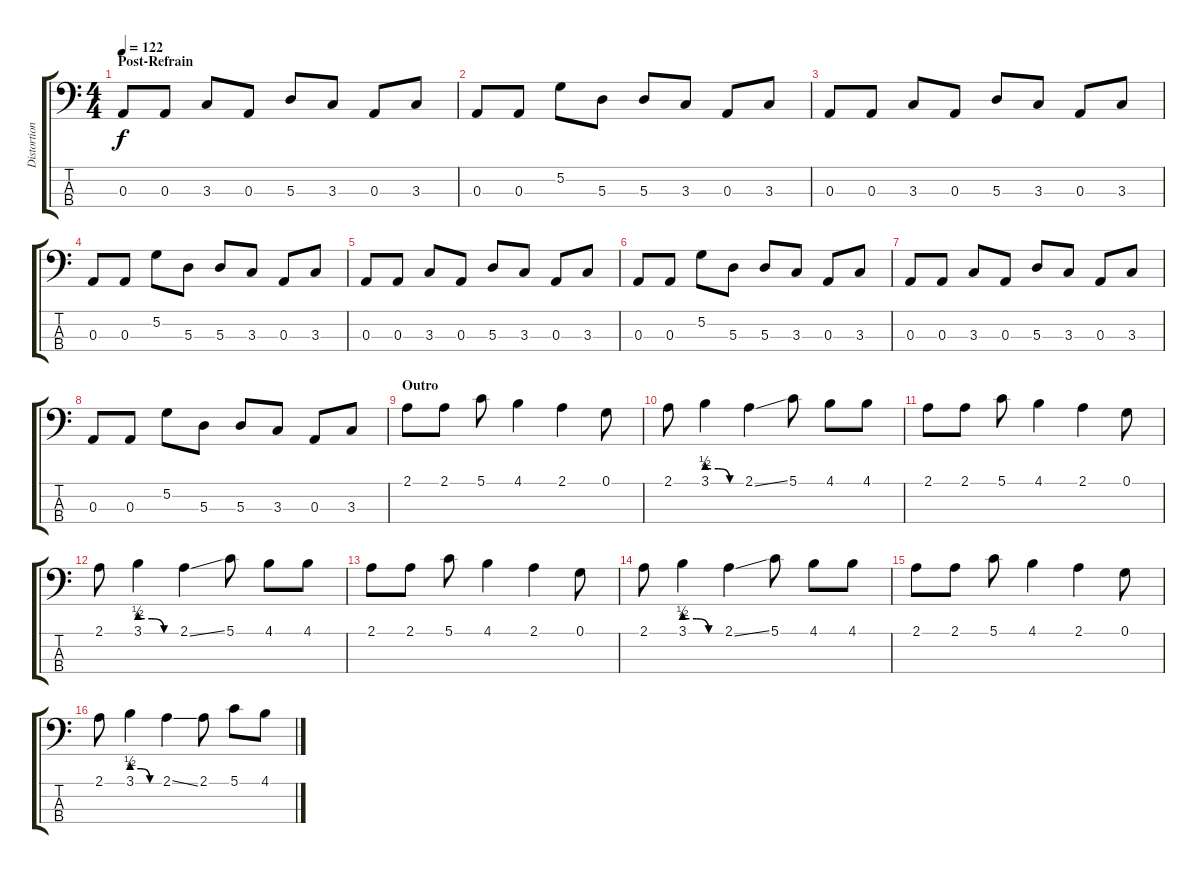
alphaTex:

\track ("Distortion Bass" "Distortion") {instrument distortionguitar}
\staff {score tabs}
\tuning (G2 D2 A1 E1) {hide}
\ts (4 4)
\section ("" "Post-Refrain")
\tempo 122
\clef f4
\ks c
0.3.8{dy f} 0.3.8 3.3.8 0.3.8 5.3.8 3.3.8 0.3.8 3.3.8 |
0.3.8 0.3.8 5.2.8 5.3.8 5.3.8 3.3.8 0.3.8 3.3.8 |
0.3.8 0.3.8 3.3.8 0.3.8 5.3.8 3.3.8 0.3.8 3.3.8 |
0.3.8 0.3.8 5.2.8 5.3.8 5.3.8 3.3.8 0.3.8 3.3.8 |
0.3.8 0.3.8 3.3.8 0.3.8 5.3.8 3.3.8 0.3.8 3.3.8 |
0.3.8 0.3.8 5.2.8 5.3.8 5.3.8 3.3.8 0.3.8 3.3.8 |
0.3.8 0.3.8 3.3.8 0.3.8 5.3.8 3.3.8 0.3.8 3.3.8 |
0.3.8 0.3.8 5.2.8 5.3.8 5.3.8 3.3.8 0.3.8 3.3.8 |
\section ("" "Outro")
2.1.8 2.1.8 5.1.8 4.1.4 2.1.4 0.1.8 |
2.1.8 3.1{be (custom 0 2 20 2 40 0 60 0)}.4 2.1{ss}.4 5.1.8 4.1.8 4.1.8 |
2.1.8 2.1.8 5.1.8 4.1.4 2.1.4 0.1.8 |
2.1.8 3.1{be (custom 0 2 20 2 40 0 60 0)}.4 2.1{ss}.4 5.1.8 4.1.8 4.1.8 |
2.1.8 2.1.8 5.1.8 4.1.4 2.1.4 0.1.8 |
2.1.8 3.1{be (custom 0 2 20 2 40 0 60 0)}.4 2.1{ss}.4 5.1.8 4.1.8 4.1.8 |
2.1.8 2.1.8 5.1.8 4.1.4 2.1.4 0.1.8 |
2.1.8 3.1{be (custom 0 2 20 2 40 0 60 0)}.4 2.1{ss}.4 2.1.8 5.1.8 4.1.8
